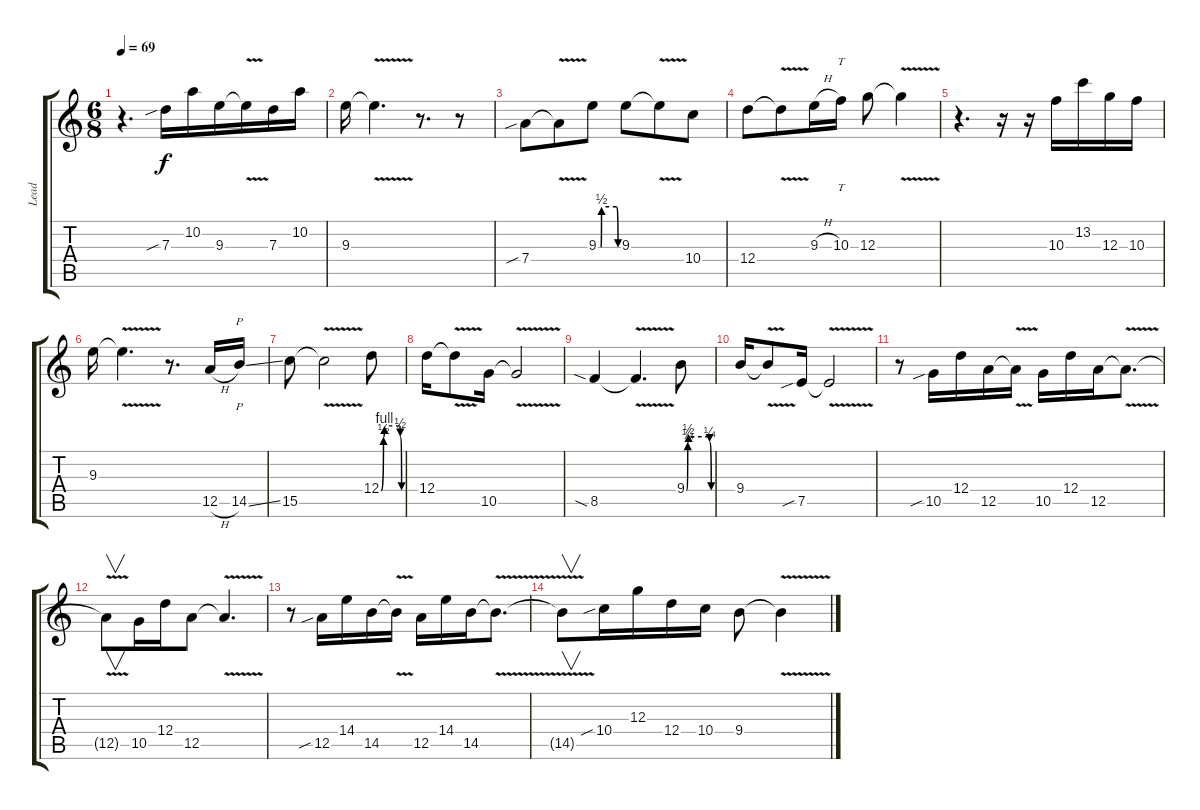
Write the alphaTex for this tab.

\track ("Lead" "Lead") {instrument distortionguitar}
\staff {score tabs}
\tuning (E4 B3 G3 D3 A2 E2) {hide}
\ts (6 8)
\tempo 69
\clef g2
\ks c
r.4{d dy f} 7.3{sib}.16 10.2.16 9.3.16 9.3{v t}.16 7.3.16 10.2.16 |
9.3.16 9.3{v t}.4{d} r.8{d} r.8 |
7.4{sib}.8 7.4{v t}.8 9.3{be (custom 0 0 8 0 10 2 55 2 60 0)}.8 9.3.8 9.3{v t}.8 10.4.8 |
12.4.8 12.4{v t}.8 9.3{h}.16 10.3.16{tt} 12.3.8 12.3{v t}.4 |
r.4{d} r.16 r.16 10.3.16 13.2.16 12.3.16 10.3.16 |
9.3.16 9.3{v t}.4{d} r.8{d} 12.5{h}.16 14.5{ss}.16{p} |
15.5.8 15.5{v t}.2 12.4{be (custom 0 0 7 2 10 4 54 4 56 2 60 0)}.8 |
12.4.16 12.4{v t}.8 10.5.16 10.5{v t}.2 |
8.5{sia}.4 8.5{v t}.4{d} 9.4{be (custom 0 0 3 1 5 2 54 2 56 1 60 0)}.8 |
9.4.16 9.4{v t}.8 7.5{sib}.16 7.5{v t}.2 |
r.8 10.5{sib}.16 12.4.16 12.5.16 12.5{v t}.16 10.5.16 12.4.16 12.5.16 12.5{v t}.8{d} |
12.5{t}.8{v} 10.5.16 12.4.16 12.5.8 12.5{v t}.4{d} |
r.8 12.5{sib}.16 14.4.16 14.5.16 14.5{v t}.16 12.5.16 14.4.16 14.5.16 14.5{v t}.8{d} |
14.5{t}.8{v} 10.4{sib}.16 12.3.16 12.4.16 10.4.16 9.4.8 9.4{v t}.4
